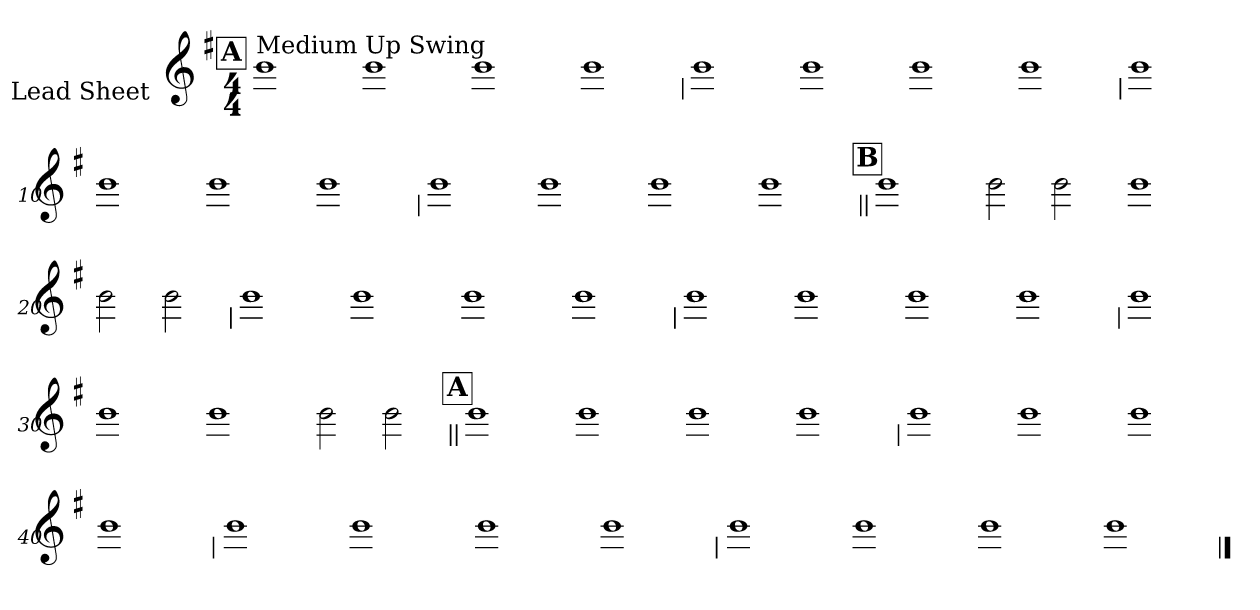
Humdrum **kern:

**kern
*part1
*staff1
*I"Lead Sheet
*stria0
*clefG2
*k[f#]
*G:
*M4/4
!!LO:REH:place=s1:a:t=A
=1||
!LO:TX:a:t=Medium Up Swing
1b
=2-
1b
=3-
1b
=4-
1b
!!LO:LB:g=z
=5
1b
=6-
1b
=7-
1b
=8-
1b
!!LO:LB:g=z
=9
1b
=10-
1b
=11-
1b
=12-
1b
!!LO:LB:g=z
=13
1b
=14-
1b
=15-
1b
=16-
1b
!!LO:LB:g=z
!!LO:REH:place=s1:a:t=B
=17||
1b
=18-
2b
2b
=19-
1b
=20-
2b
2b
!!LO:LB:g=z
=21
1b
=22-
1b
=23-
1b
=24-
1b
!!LO:LB:g=z
=25
1b
=26-
1b
=27-
1b
=28-
1b
!!LO:LB:g=z
=29
1b
=30-
1b
=31-
1b
=32-
2b
2b
!!LO:LB:g=z
!!LO:REH:place=s1:a:t=A
=33||
1b
=34-
1b
=35-
1b
=36-
1b
!!LO:LB:g=z
=37
1b
=38-
1b
=39-
1b
=40-
1b
!!LO:LB:g=z
=41
1b
=42-
1b
=43-
1b
=44-
1b
!!LO:LB:g=z
=45
1b
=46-
1b
=47-
1b
=48-
1b
==
*-
